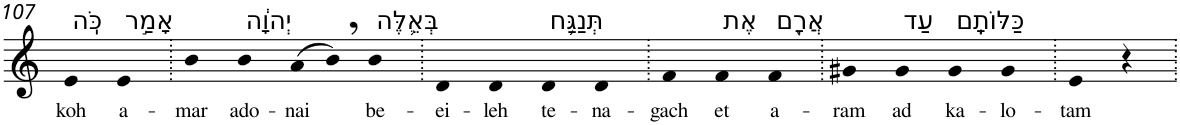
**kern	**text
*part1	*part1
*staff1	*staff1
*I"Piano	*
*I'Pno	*
!!LO:PB:g=z
*clefG2	*
*k[]	*
=107	=107
!LO:TX:a:t=כֹּֽה	!
!	!LO:LY:b
4e	koh
!LO:TX:a:t=אָמַ֣ר	!
!	!LO:LY:b
4e	a-
=108.	=108.
!	!LO:LY:b
4b	-mar
!LO:TX:a:t=יְהוָ֔ה	!
!	!LO:LY:b
4b	ado-
!	!LO:LY:b
(>8a	-nai
8b,)	.
!LO:TX:a:t=בְּאֵ֛לֶּה	!
!	!LO:LY:b
4b	be-
=109.	=109.
!	!LO:LY:b
4d	-ei-
!	!LO:LY:b
4d	-leh
!LO:TX:a:t=תְּנַגַּ֥ח	!
!	!LO:LY:b
4d	te-
!	!LO:LY:b
4d	-na-
=110.	=110.
!	!LO:LY:b
4f	-gach
!LO:TX:a:t=אֶת	!
!	!LO:LY:b
4f	et
!LO:TX:a:t=אֲרָ֖ם	!
!	!LO:LY:b
4f	a-
=111.	=111.
!	!LO:LY:b
4g#X	-ram
!LO:TX:a:t=עַד	!
!	!LO:LY:b
4g#	ad
!LO:TX:a:t=כַּלּוֹתָֽם	!
!	!LO:LY:b
4g#	ka-
!	!LO:LY:b
4g#	-lo-
=112.	=112.
!	!LO:LY:b
4e	-tam
4r	.
=.	=.
*-	*-
